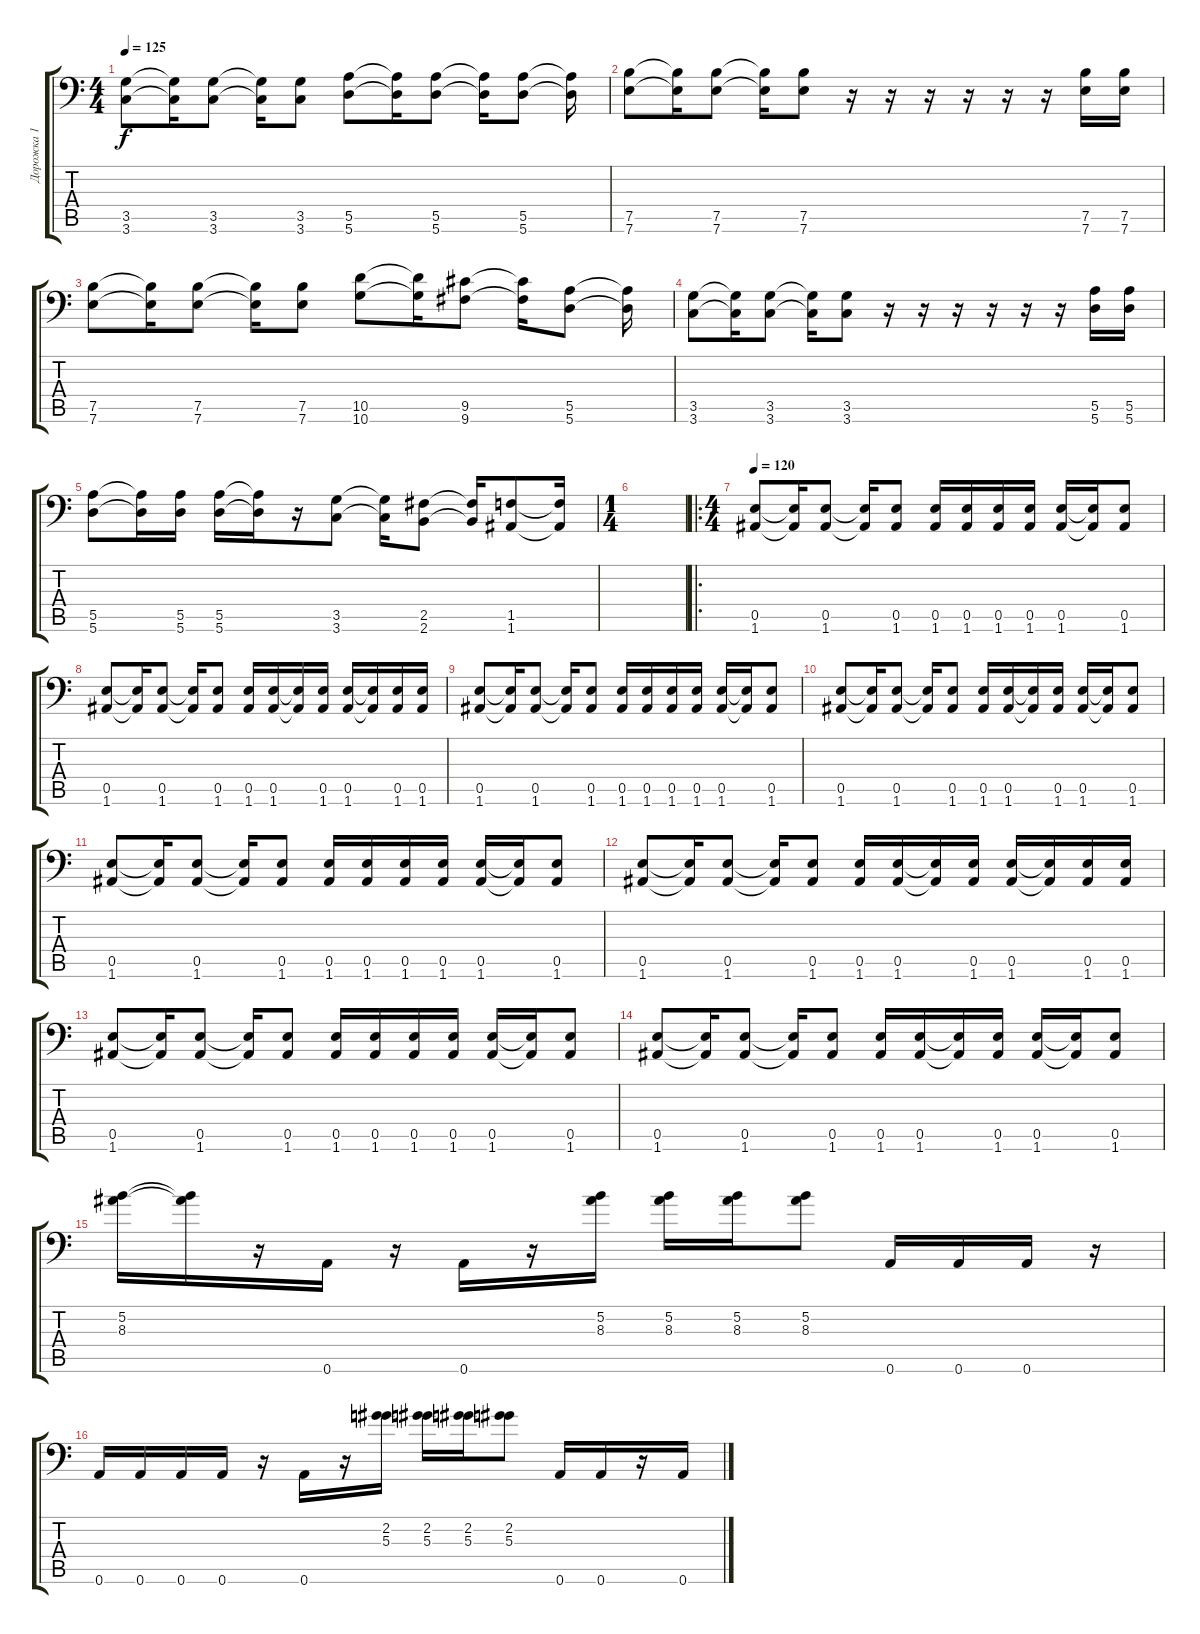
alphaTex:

\track ("Дорожка 1" "Дорожка 1") {mute instrument distortionguitar}
\staff {score tabs}
\tuning (B3 Gb3 D3 A2 E2 A1) {hide}
\ts (4 4)
\tempo 125
\clef f4
\ks c
(3.5 3.6).8{dy f} (3.5{t} 3.6{t}).16 (3.5 3.6).8 (3.5{t} 3.6{t}).16 (3.5 3.6).8 (5.5 5.6).8 (5.5{t} 5.6{t}).16 (5.5 5.6).8 (5.5{t} 5.6{t}).16 (5.5 5.6).8 (5.5{t} 5.6{t}).16 |
(7.5 7.6).8 (7.5{t} 7.6{t}).16 (7.5 7.6).8 (7.5{t} 7.6{t}).16 (7.5 7.6).8 r.16 r.16 r.16 r.16 r.16 r.16 (7.5 7.6).16 (7.5 7.6).16 |
(7.5 7.6).8 (7.5{t} 7.6{t}).16 (7.5 7.6).8 (7.5{t} 7.6{t}).16 (7.5 7.6).8 (10.5 10.6).8 (10.5{t} 10.6{t}).16 (9.5 9.6).8 (9.5{t} 9.6{t}).16 (5.5 5.6).8 (5.5{t} 5.6{t}).16 |
(3.5 3.6).8 (3.5{t} 3.6{t}).16 (3.5 3.6).8 (3.5{t} 3.6{t}).16 (3.5 3.6).8 r.16 r.16 r.16 r.16 r.16 r.16 (5.5 5.6).16 (5.5 5.6).16 |
(5.5 5.6).8 (5.5{t} 5.6{t}).16 (5.5 5.6).16 (5.5 5.6).16 (5.5{t} 5.6{t}).16 r.16 (3.5 3.6).8 (3.5{t} 3.6{t}).16 (2.5 2.6).8 (2.5{t} 2.6{t}).16 (1.5 1.6).8 (1.5{t} 1.6{t}).16 |
\ts (1 4)
|
\ro
\ts (4 4)
\tempo 120
(0.5 1.6).8 (0.5{t} 1.6{t}).16 (0.5 1.6).8 (0.5{t} 1.6{t}).16 (0.5 1.6).8 (0.5 1.6).16 (0.5 1.6).16 (0.5 1.6).16 (0.5 1.6).16 (0.5 1.6).16 (0.5{t} 1.6{t}).16 (0.5 1.6).8 |
(0.5 1.6).8 (0.5{t} 1.6{t}).16 (0.5 1.6).8 (0.5{t} 1.6{t}).16 (0.5 1.6).8 (0.5 1.6).16 (0.5 1.6).16 (0.5{t} 1.6{t}).16 (0.5 1.6).16 (0.5 1.6).16 (0.5{t} 1.6{t}).16 (0.5 1.6).16 (0.5 1.6).16 |
(0.5 1.6).8 (0.5{t} 1.6{t}).16 (0.5 1.6).8 (0.5{t} 1.6{t}).16 (0.5 1.6).8 (0.5 1.6).16 (0.5 1.6).16 (0.5 1.6).16 (0.5 1.6).16 (0.5 1.6).16 (0.5{t} 1.6{t}).16 (0.5 1.6).8 |
(0.5 1.6).8 (0.5{t} 1.6{t}).16 (0.5 1.6).8 (0.5{t} 1.6{t}).16 (0.5 1.6).8 (0.5 1.6).16 (0.5 1.6).16 (0.5{t} 1.6{t}).16 (0.5 1.6).16 (0.5 1.6).16 (0.5{t} 1.6{t}).16 (0.5 1.6).8 |
(0.5 1.6).8 (0.5{t} 1.6{t}).16 (0.5 1.6).8 (0.5{t} 1.6{t}).16 (0.5 1.6).8 (0.5 1.6).16 (0.5 1.6).16 (0.5 1.6).16 (0.5 1.6).16 (0.5 1.6).16 (0.5{t} 1.6{t}).16 (0.5 1.6).8 |
(0.5 1.6).8 (0.5{t} 1.6{t}).16 (0.5 1.6).8 (0.5{t} 1.6{t}).16 (0.5 1.6).8 (0.5 1.6).16 (0.5 1.6).16 (0.5{t} 1.6{t}).16 (0.5 1.6).16 (0.5 1.6).16 (0.5{t} 1.6{t}).16 (0.5 1.6).16 (0.5 1.6).16 |
(0.5 1.6).8 (0.5{t} 1.6{t}).16 (0.5 1.6).8 (0.5{t} 1.6{t}).16 (0.5 1.6).8 (0.5 1.6).16 (0.5 1.6).16 (0.5 1.6).16 (0.5 1.6).16 (0.5 1.6).16 (0.5{t} 1.6{t}).16 (0.5 1.6).8 |
(0.5 1.6).8 (0.5{t} 1.6{t}).16 (0.5 1.6).8 (0.5{t} 1.6{t}).16 (0.5 1.6).8 (0.5 1.6).16 (0.5 1.6).16 (0.5{t} 1.6{t}).16 (0.5 1.6).16 (0.5 1.6).16 (0.5{t} 1.6{t}).16 (0.5 1.6).8 |
(5.2 8.3).16 (5.2{t} 8.3{t}).16 r.16 0.6.16 r.16 0.6.16 r.16 (5.2 8.3).16 (5.2 8.3).16 (5.2 8.3).16 (5.2 8.3).8 0.6.16 0.6.16 0.6.16 r.16 |
0.6.16 0.6.16 0.6.16 0.6.16 r.16 0.6.16 r.16 (2.2 5.3).16 (2.2 5.3).16 (2.2 5.3).16 (2.2 5.3).8 0.6.16 0.6.16 r.16 0.6.16
